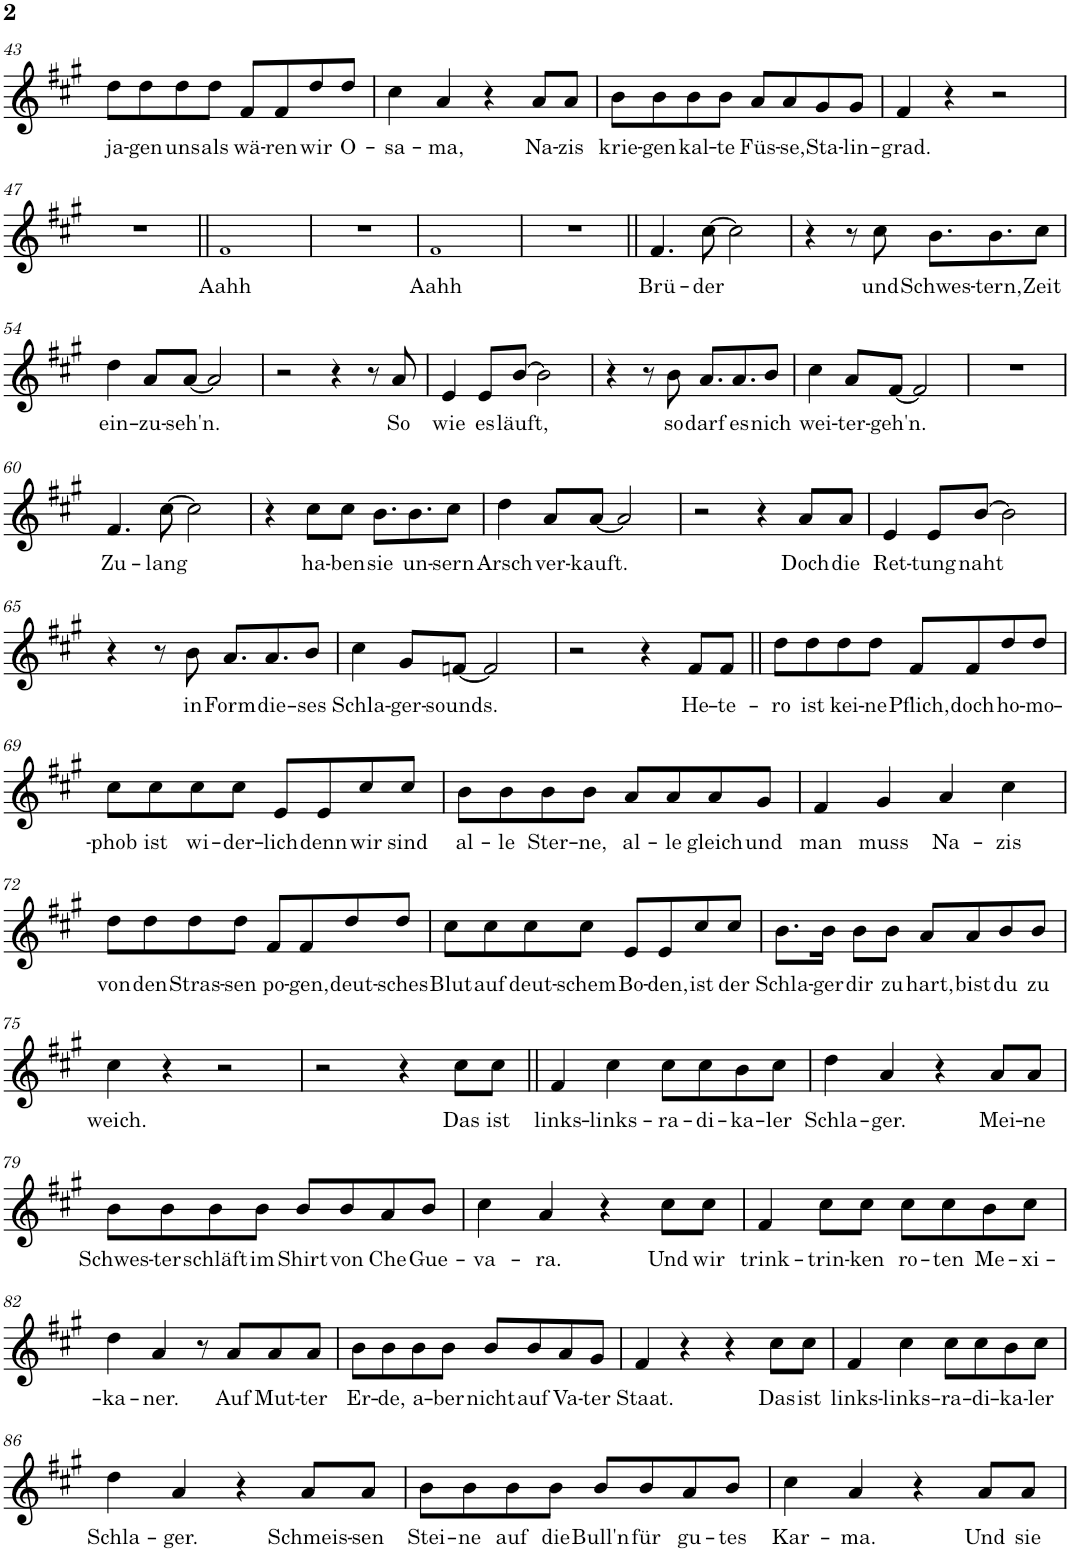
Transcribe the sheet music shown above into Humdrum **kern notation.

**kern	**text
*part1	*part1
*staff1	*staff1
*I"Bb Trumpet	*
*I'Bb Tpt.	*
!!LO:PB:g=z
*clefG2	*
*Trd1c2	*
*k[f#c#g#]	*
*M4/4	*
=43	=43
!	!LO:LY:b
8dd\L	ja-
!	!LO:LY:b
8dd\	-gen
!	!LO:LY:b
8dd\	uns
!	!LO:LY:b
8dd\J	als
!	!LO:LY:b
8f#/L	wä-
!	!LO:LY:b
8f#/	-ren
!	!LO:LY:b
8dd/	wir
!	!LO:LY:b
8dd/J	O-
=44	=44
!	!LO:LY:b
4cc#\	-sa-
!	!LO:LY:b
4a/	-ma,
4r	.
!	!LO:LY:b
8a/L	Na-
!	!LO:LY:b
8a/J	-zis
=45	=45
!	!LO:LY:b
8b\L	krie-
!	!LO:LY:b
8b\	-gen
!	!LO:LY:b
8b\	kal-
!	!LO:LY:b
8b\J	-te
!	!LO:LY:b
8a/L	Füs-
!	!LO:LY:b
8a/	-se,
!	!LO:LY:b
8g#/	Sta-
!	!LO:LY:b
8g#/J	-lin-
=46	=46
!	!LO:LY:b
4f#/	-grad.
4r	.
2r	.
!!LO:LB:g=z
=47	=47
1r	.
=48||	=48||
!	!LO:LY:b
1f#!	Aahh
=49	=49
1r	.
=50	=50
!	!LO:LY:b
1f#!	Aahh
=51	=51
1r	.
=52||	=52||
!	!LO:LY:b
4.f#/	Brü-
!	!LO:LY:b
[8cc#\	-der
2cc#\]	.
=53	=53
4r	.
8r	.
!	!LO:LY:b
8cc#\	und
!	!LO:LY:b
8.b\L	Schwes-
!	!LO:LY:b
8.b\	-tern,
!	!LO:LY:b
8cc#\J	Zeit
!!LO:LB:g=z
=54	=54
!	!LO:LY:b
4dd\	ein-
!	!LO:LY:b
8a/L	-zu-
!	!LO:LY:b
[8a/J	-seh'n.
2a/]	.
=55	=55
2r	.
4r	.
8r	.
!	!LO:LY:b
8a/	So
=56	=56
!	!LO:LY:b
4e/	wie
!	!LO:LY:b
8e/L	es
!	!LO:LY:b
[8b/J	läuft,
2b\]	.
=57	=57
4r	.
8r	.
!	!LO:LY:b
8b\	so
!	!LO:LY:b
8.a/L	darf
!	!LO:LY:b
8.a/	es
!	!LO:LY:b
8b/J	nich
=58	=58
!	!LO:LY:b
4cc#\	wei-
!	!LO:LY:b
8a/L	-ter-
!	!LO:LY:b
[8f#/J	-geh'n.
2f#/]	.
=59	=59
1r	.
!!LO:LB:g=z
=60	=60
!	!LO:LY:b
4.f#/	Zu-
!	!LO:LY:b
[8cc#\	-lang
2cc#\]	.
=61	=61
4r	.
!	!LO:LY:b
8cc#\L	ha-
!	!LO:LY:b
8cc#\J	-ben
!	!LO:LY:b
8.b\L	sie
!	!LO:LY:b
8.b\	un-
!	!LO:LY:b
8cc#\J	-sern
=62	=62
!	!LO:LY:b
4dd\	Arsch
!	!LO:LY:b
8a/L	ver-
!	!LO:LY:b
[8a/J	-kauft.
2a/]	.
=63	=63
2r	.
4r	.
!	!LO:LY:b
8a/L	Doch
!	!LO:LY:b
8a/J	die
=64	=64
!	!LO:LY:b
4e/	Ret-
!	!LO:LY:b
8e/L	-tung
!	!LO:LY:b
[8b/J	naht
2b\]	.
!!LO:LB:g=z
=65	=65
4r	.
8r	.
!	!LO:LY:b
8b\	in
!	!LO:LY:b
8.a/L	Form
!	!LO:LY:b
8.a/	die-
!	!LO:LY:b
8b/J	-ses
=66	=66
!	!LO:LY:b
4cc#\	Schla-
!	!LO:LY:b
8g#/L	-ger-
!	!LO:LY:b
[8fn/J	-sounds.
2f/]	.
=67	=67
2r	.
4r	.
!	!LO:LY:b
8f#/L	He-
!	!LO:LY:b
8f#/J	-te-
=68||	=68||
!	!LO:LY:b
8dd\L	-ro
!	!LO:LY:b
8dd\	ist
!	!LO:LY:b
8dd\	kei-
!	!LO:LY:b
8dd\J	-ne
!	!LO:LY:b
8f#/L	Pflich,
!	!LO:LY:b
8f#/	doch
!	!LO:LY:b
8dd/	ho-
!	!LO:LY:b
8dd/J	-mo-
!!LO:LB:g=z
=69	=69
!	!LO:LY:b
8cc#\L	-phob
!	!LO:LY:b
8cc#\	ist
!	!LO:LY:b
8cc#\	wi-
!	!LO:LY:b
8cc#\J	-der-
!	!LO:LY:b
8e/L	-lich
!	!LO:LY:b
8e/	denn
!	!LO:LY:b
8cc#/	wir
!	!LO:LY:b
8cc#/J	sind
=70	=70
!	!LO:LY:b
8b\L	al-
!	!LO:LY:b
8b\	-le
!	!LO:LY:b
8b\	Ster-
!	!LO:LY:b
8b\J	-ne,
!	!LO:LY:b
8a/L	al-
!	!LO:LY:b
8a/	-le
!	!LO:LY:b
8a/	gleich
!	!LO:LY:b
8g#/J	und
=71	=71
!	!LO:LY:b
4f#/	man
!	!LO:LY:b
4g#/	muss
!	!LO:LY:b
4a/	Na-
!	!LO:LY:b
4cc#\	-zis
!!LO:LB:g=z
=72	=72
!	!LO:LY:b
8dd\L	von
!	!LO:LY:b
8dd\	den
!	!LO:LY:b
8dd\	Stras-
!	!LO:LY:b
8dd\J	-sen
!	!LO:LY:b
8f#/L	po-
!	!LO:LY:b
8f#/	-gen,
!	!LO:LY:b
8dd/	deut-
!	!LO:LY:b
8dd/J	-sches
=73	=73
!	!LO:LY:b
8cc#\L	Blut
!	!LO:LY:b
8cc#\	auf
!	!LO:LY:b
8cc#\	deut-
!	!LO:LY:b
8cc#\J	-schem
!	!LO:LY:b
8e/L	Bo-
!	!LO:LY:b
8e/	-den,
!	!LO:LY:b
8cc#/	ist
!	!LO:LY:b
8cc#/J	der
=74	=74
!	!LO:LY:b
8.b\L	Schla-
!	!LO:LY:b
16b\Jk	-ger
!	!LO:LY:b
8b\L	dir
!	!LO:LY:b
8b\J	zu
!	!LO:LY:b
8a/L	hart,
!	!LO:LY:b
8a/	bist
!	!LO:LY:b
8b/	du
!	!LO:LY:b
8b/J	zu
!!LO:LB:g=z
=75	=75
!	!LO:LY:b
4cc#\	weich.
4r	.
2r	.
=76	=76
2r	.
4r	.
!	!LO:LY:b
8cc#\L	Das
!	!LO:LY:b
8cc#\J	ist
=77||	=77||
!	!LO:LY:b
4f#/	links-
!	!LO:LY:b
4cc#\	-links-
!	!LO:LY:b
8cc#\L	-ra-
!	!LO:LY:b
8cc#\	-di-
!	!LO:LY:b
8b\	-ka-
!	!LO:LY:b
8cc#\J	-ler
=78	=78
!	!LO:LY:b
4dd\	Schla-
!	!LO:LY:b
4a/	-ger.
4r	.
!	!LO:LY:b
8a/L	Mei-
!	!LO:LY:b
8a/J	-ne
!!LO:LB:g=z
=79	=79
!	!LO:LY:b
8b\L	Schwes-
!	!LO:LY:b
8b\	-ter
!	!LO:LY:b
8b\	schläft
!	!LO:LY:b
8b\J	im
!	!LO:LY:b
8b/L	Shirt
!	!LO:LY:b
8b/	von
!	!LO:LY:b
8a/	Che
!	!LO:LY:b
8b/J	Gue-
=80	=80
!	!LO:LY:b
4cc#\	-va-
!	!LO:LY:b
4a/	-ra.
4r	.
!	!LO:LY:b
8cc#\L	Und
!	!LO:LY:b
8cc#\J	wir
=81	=81
!	!LO:LY:b
4f#/	trink-
!	!LO:LY:b
8cc#\L	-trin-
!	!LO:LY:b
8cc#\J	-ken
!	!LO:LY:b
8cc#\L	ro-
!	!LO:LY:b
8cc#\	-ten
!	!LO:LY:b
8b\	Me-
!	!LO:LY:b
8cc#\J	-xi-
!!LO:LB:g=z
=82	=82
!	!LO:LY:b
4dd\	-ka-
!	!LO:LY:b
4a/	-ner.
8r	.
!	!LO:LY:b
8a/L	Auf
!	!LO:LY:b
8a/	Mut-
!	!LO:LY:b
8a/J	-ter
=83	=83
!	!LO:LY:b
8b\L	Er-
!	!LO:LY:b
8b\	-de,
!	!LO:LY:b
8b\	a-
!	!LO:LY:b
8b\J	-ber
!	!LO:LY:b
8b/L	nicht
!	!LO:LY:b
8b/	auf
!	!LO:LY:b
8a/	Va-
!	!LO:LY:b
8g#/J	-ter
=84	=84
!	!LO:LY:b
4f#/	Staat.
4r	.
4r	.
!	!LO:LY:b
8cc#\L	Das
!	!LO:LY:b
8cc#\J	ist
=85	=85
!	!LO:LY:b
4f#/	links-
!	!LO:LY:b
4cc#\	-links-
!	!LO:LY:b
8cc#\L	-ra-
!	!LO:LY:b
8cc#\	-di-
!	!LO:LY:b
8b\	-ka-
!	!LO:LY:b
8cc#\J	-ler
!!LO:LB:g=z
=86	=86
!	!LO:LY:b
4dd\	Schla-
!	!LO:LY:b
4a/	-ger.
4r	.
!	!LO:LY:b
8a/L	Schmeis-
!	!LO:LY:b
8a/J	sen
=87	=87
!	!LO:LY:b
8b\L	Stei-
!	!LO:LY:b
8b\	-ne
!	!LO:LY:b
8b\	auf
!	!LO:LY:b
8b\J	die
!	!LO:LY:b
8b/L	Bull'n
!	!LO:LY:b
8b/	für
!	!LO:LY:b
8a/	gu-
!	!LO:LY:b
8b/J	-tes
=88	=88
!	!LO:LY:b
4cc#\	Kar-
!	!LO:LY:b
4a/	-ma.
4r	.
!	!LO:LY:b
8a/L	Und
!	!LO:LY:b
8a/J	sie
=	=
*-	*-
